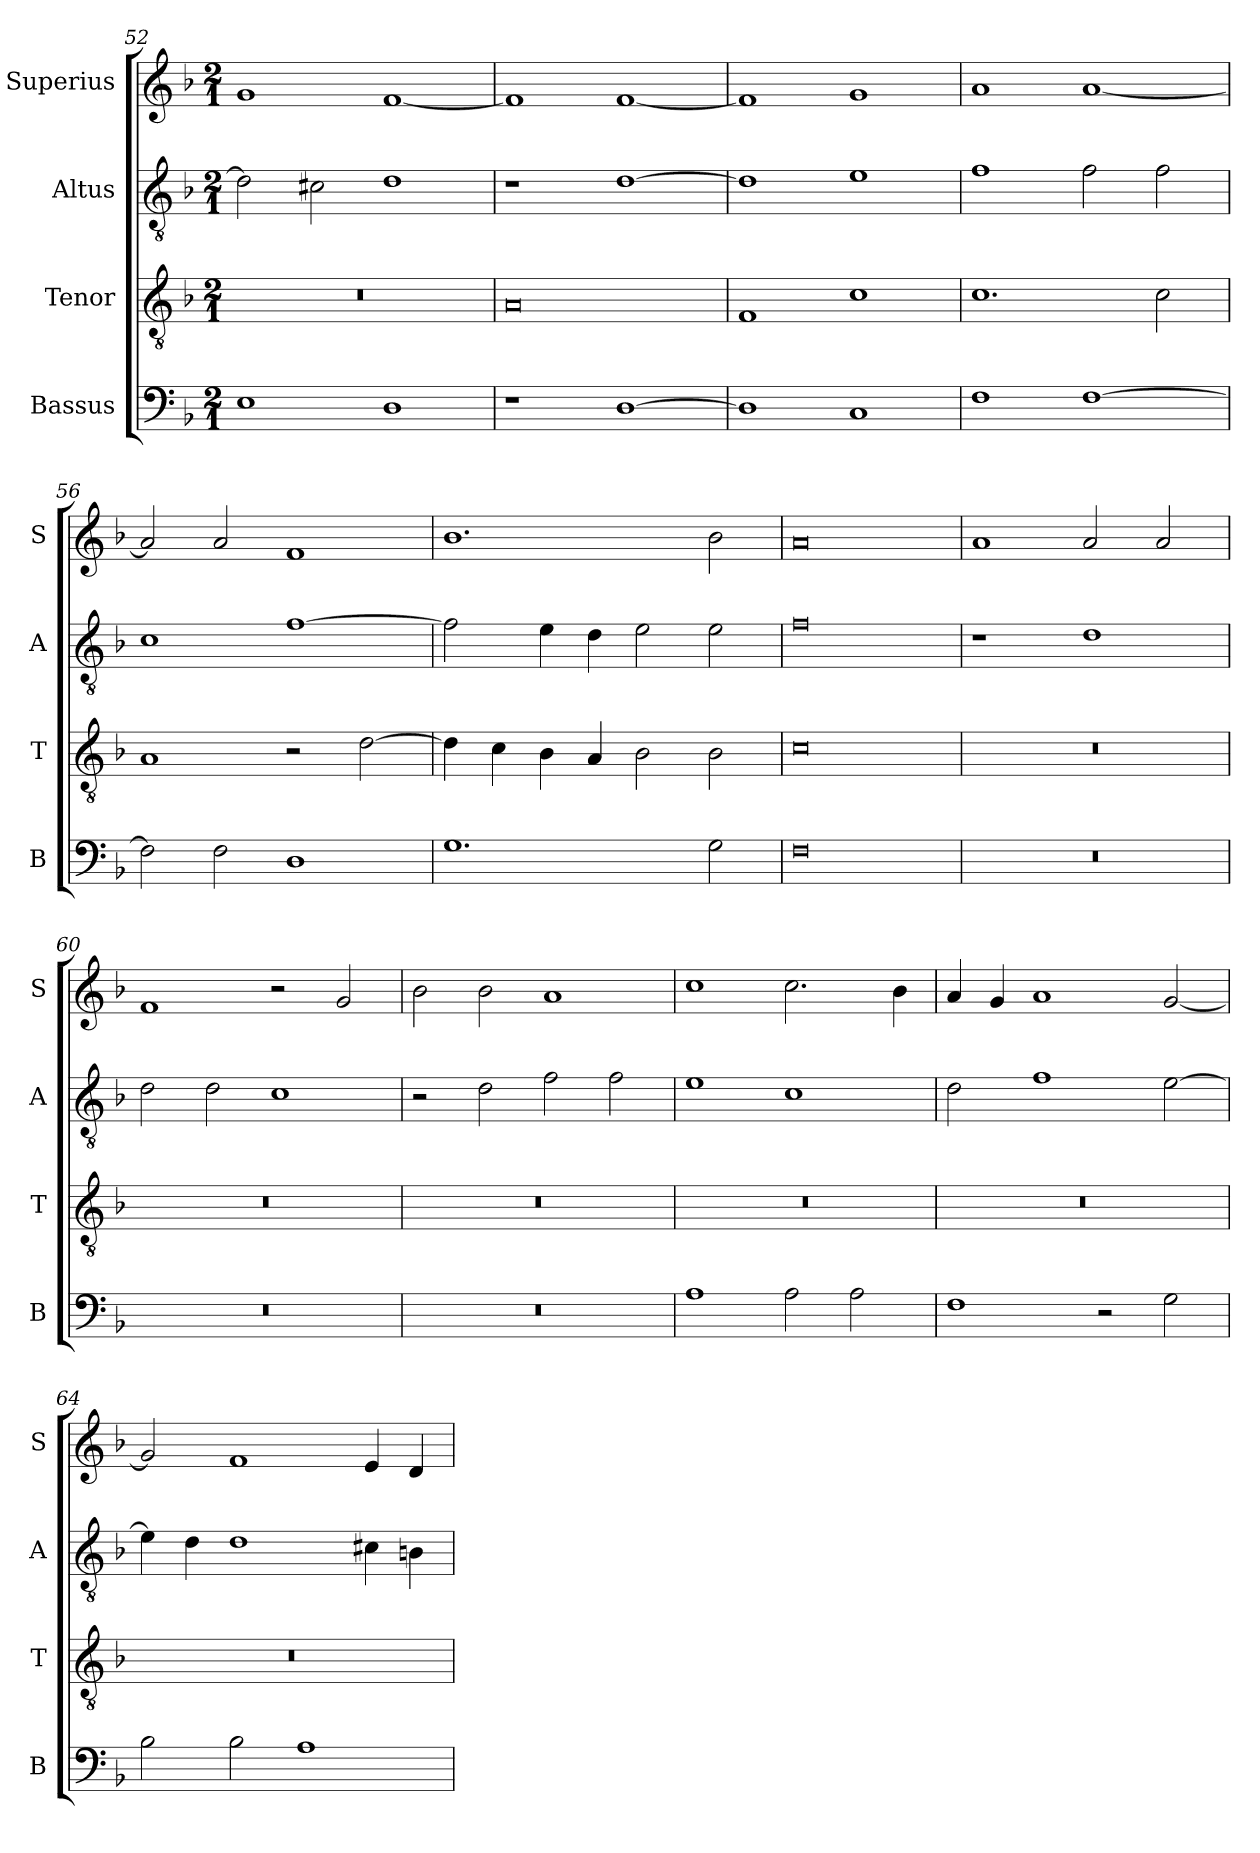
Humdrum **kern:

**kern	**kern	**kern	**kern
*part4	*part3	*part2	*part1
*staff4	*staff3	*staff2	*staff1
*I"Bassus	*I"Tenor	*I"Altus	*I"Superius
*I'B	*I'T	*I'A	*I'S
*clefF4	*clefGv2	*clefGv2	*clefG2
*k[b-]	*k[b-]	*k[b-]	*k[b-]
*F:	*F:	*F:	*F:
*M2/1	*M2/1	*M2/1	*M2/1
=52	=52	=52	=52
1E	0r	2d]	1g
.	.	2c#X	.
1D	.	1d	[1f
=53	=53	=53	=53
1r	0A	1r	1f]
[1D	.	[1d	[1f
=54	=54	=54	=54
1D]	1F	1d]	1f]
1C	1c	1e	1g
=55	=55	=55	=55
1F	1.c	1f	1a
[1F	.	2f	[1a
.	2c	2f	.
=56	=56	=56	=56
2F]	1A	1c	2a]
2F	.	.	2a
1D	2r	[1f	1f
.	[2d	.	.
=57	=57	=57	=57
1.G	4d]	2f]	1.b-
.	4c	.	.
.	4B-	4e	.
.	4A	4d	.
.	2B-	2e	.
2G	2B-	2e	2b-
=58	=58	=58	=58
0F	0c	0f	0a
=59	=59	=59	=59
0r	0r	1r	1a
.	.	1d	2a
.	.	.	2a
=60	=60	=60	=60
0r	0r	2d	1f
.	.	2d	.
.	.	1c	2r
.	.	.	2g
=61	=61	=61	=61
0r	0r	2r	2b-
.	.	2d	2b-
.	.	2f	1a
.	.	2f	.
=62	=62	=62	=62
1A	0r	1e	1cc
2A	.	1c	2.cc
2A	.	.	.
.	.	.	4b-
=63	=63	=63	=63
1F	0r	2d	4a
.	.	.	4g
.	.	1f	1a
2r	.	.	.
2G	.	[2e	[2g
=64	=64	=64	=64
2B-	0r	4e]	2g]
.	.	4d	.
2B-	.	1d	1f
1A	.	.	.
.	.	4c#X	4e
.	.	4Bn	4d
=	=	=	=
*-	*-	*-	*-
